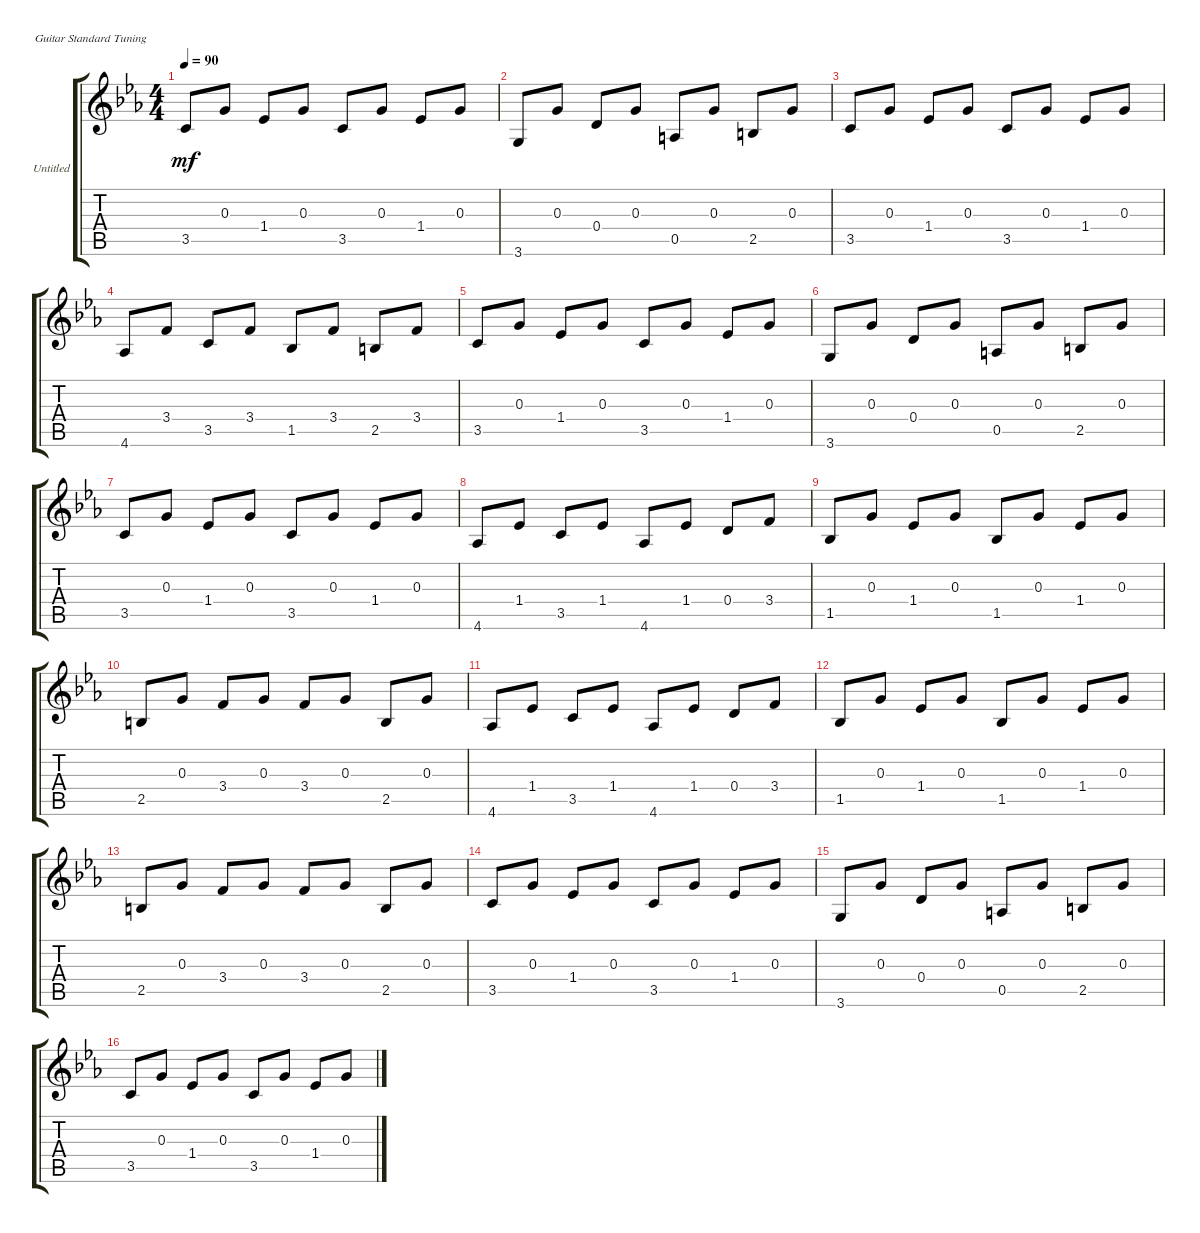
\bracketExtendMode groupsimilarinstruments
\firstSystemTrackNameOrientation horizontal
\otherSystemsTrackNameOrientation horizontal
\track ("Untitled" "Untitled") {instrument acousticguitarnylon}
\staff {score tabs}
\tuning (E4 B3 G3 D3 A2 E2)
\ts (4 4)
\tempo 90
\clef g2
\ks eb
3.5.8{dy mf instrument acousticguitarnylon} 0.3.8 1.4.8 0.3.8 3.5.8 0.3.8 1.4.8 0.3.8 |
3.6.8 0.3.8 0.4.8 0.3.8 0.5.8 0.3.8 2.5.8 0.3.8 |
3.5.8 0.3.8 1.4.8 0.3.8 3.5.8 0.3.8 1.4.8 0.3.8 |
4.6.8 3.4.8 3.5.8 3.4.8 1.5.8 3.4.8 2.5.8 3.4.8 |
3.5.8 0.3.8 1.4.8 0.3.8 3.5.8 0.3.8 1.4.8 0.3.8 |
3.6.8 0.3.8 0.4.8 0.3.8 0.5.8 0.3.8 2.5.8 0.3.8 |
3.5.8 0.3.8 1.4.8 0.3.8 3.5.8 0.3.8 1.4.8 0.3.8 |
4.6.8 1.4.8 3.5.8 1.4.8 4.6.8 1.4.8 0.4.8 3.4.8 |
1.5.8 0.3.8 1.4.8 0.3.8 1.5.8 0.3.8 1.4.8 0.3.8 |
2.5.8 0.3.8 3.4.8 0.3.8 3.4.8 0.3.8 2.5.8 0.3.8 |
4.6.8 1.4.8 3.5.8 1.4.8 4.6.8 1.4.8 0.4.8 3.4.8 |
1.5.8 0.3.8 1.4.8 0.3.8 1.5.8 0.3.8 1.4.8 0.3.8 |
2.5.8 0.3.8 3.4.8 0.3.8 3.4.8 0.3.8 2.5.8 0.3.8 |
3.5.8 0.3.8 1.4.8 0.3.8 3.5.8 0.3.8 1.4.8 0.3.8 |
3.6.8 0.3.8 0.4.8 0.3.8 0.5.8 0.3.8 2.5.8 0.3.8 |
3.5.8 0.3.8 1.4.8 0.3.8 3.5.8 0.3.8 1.4.8 0.3.8
